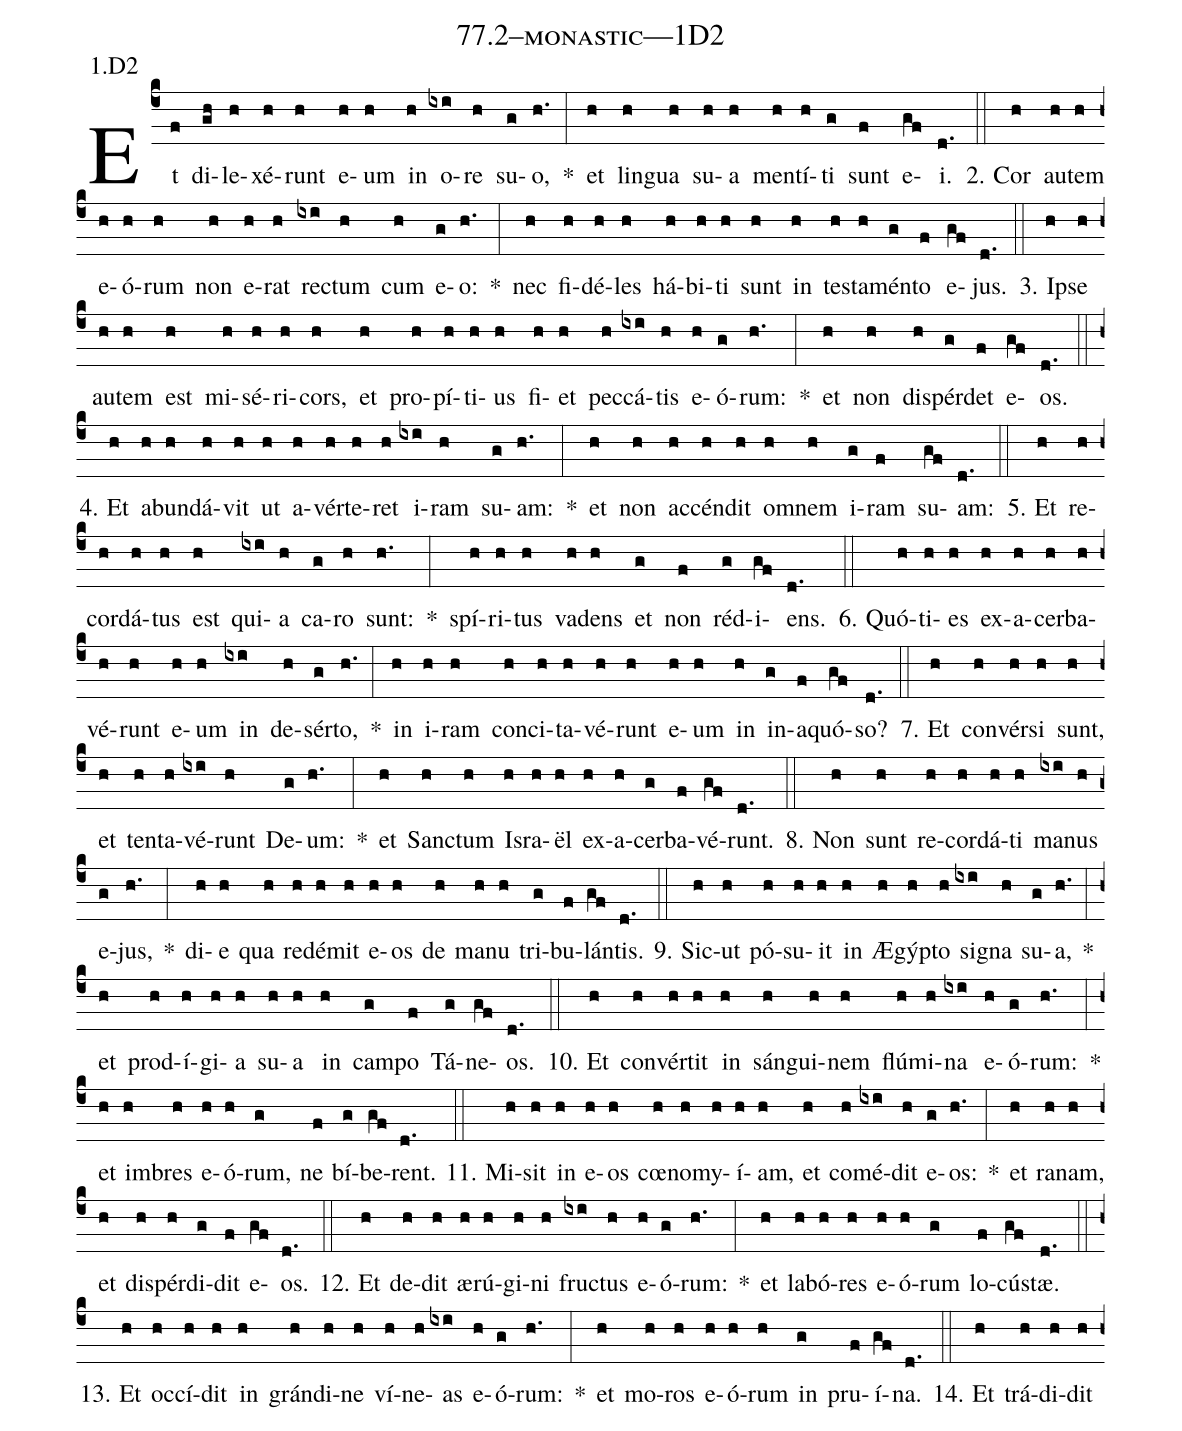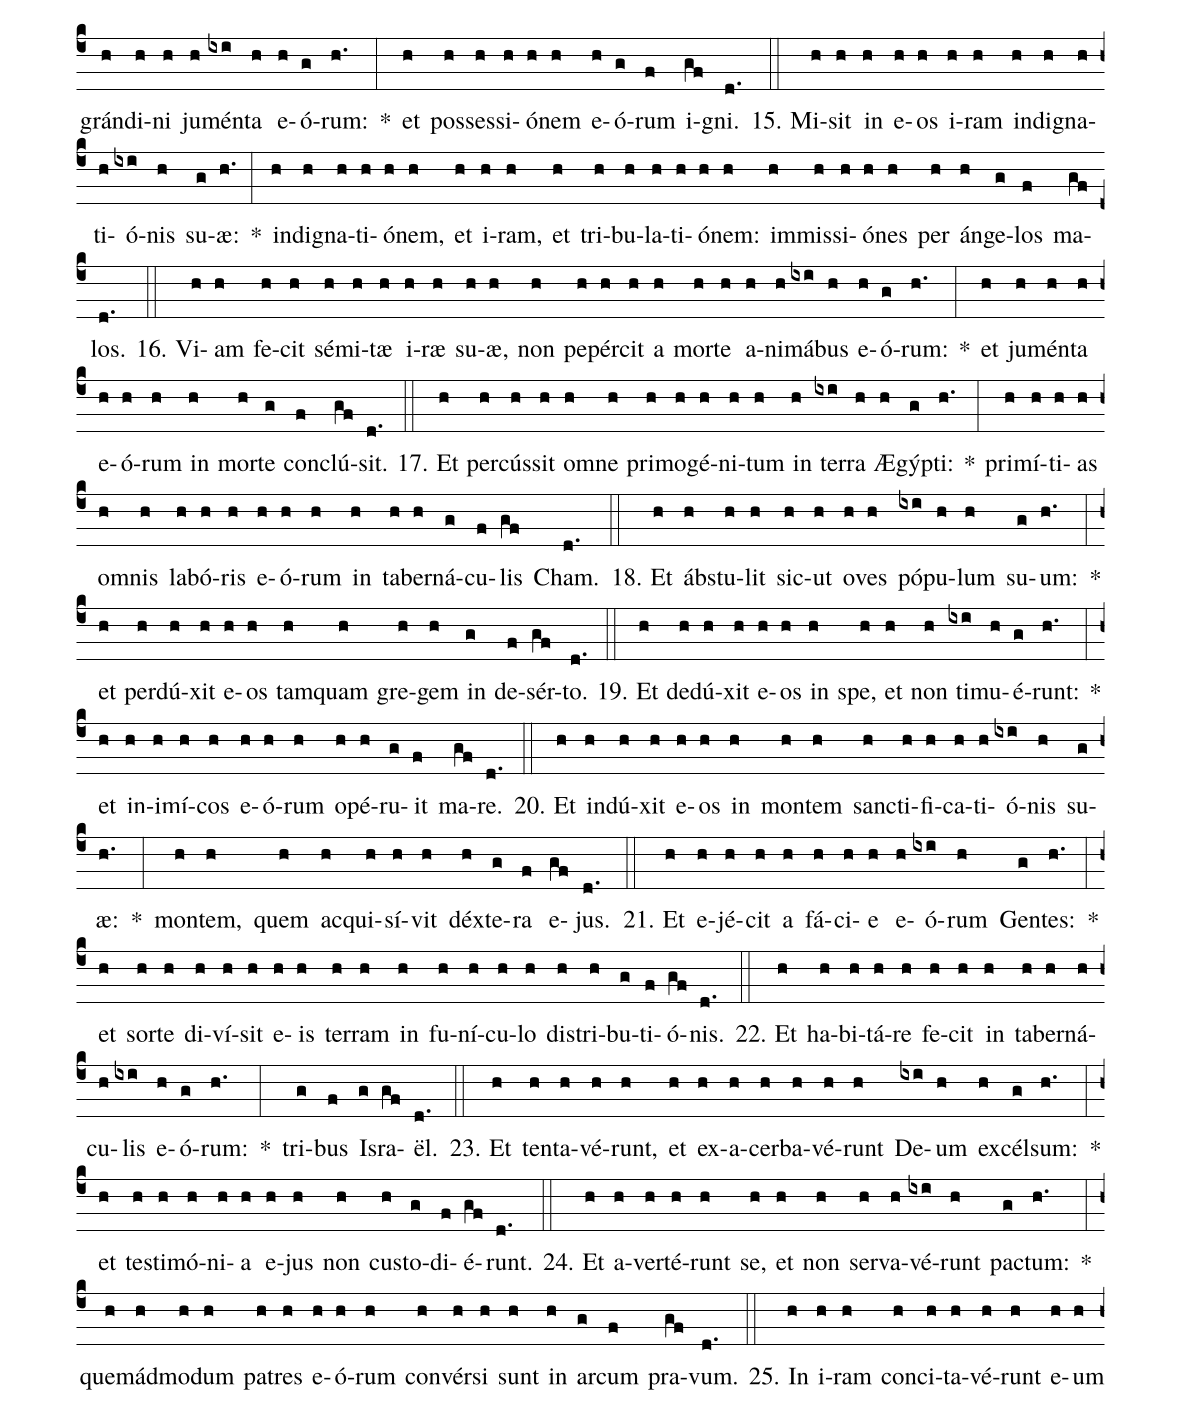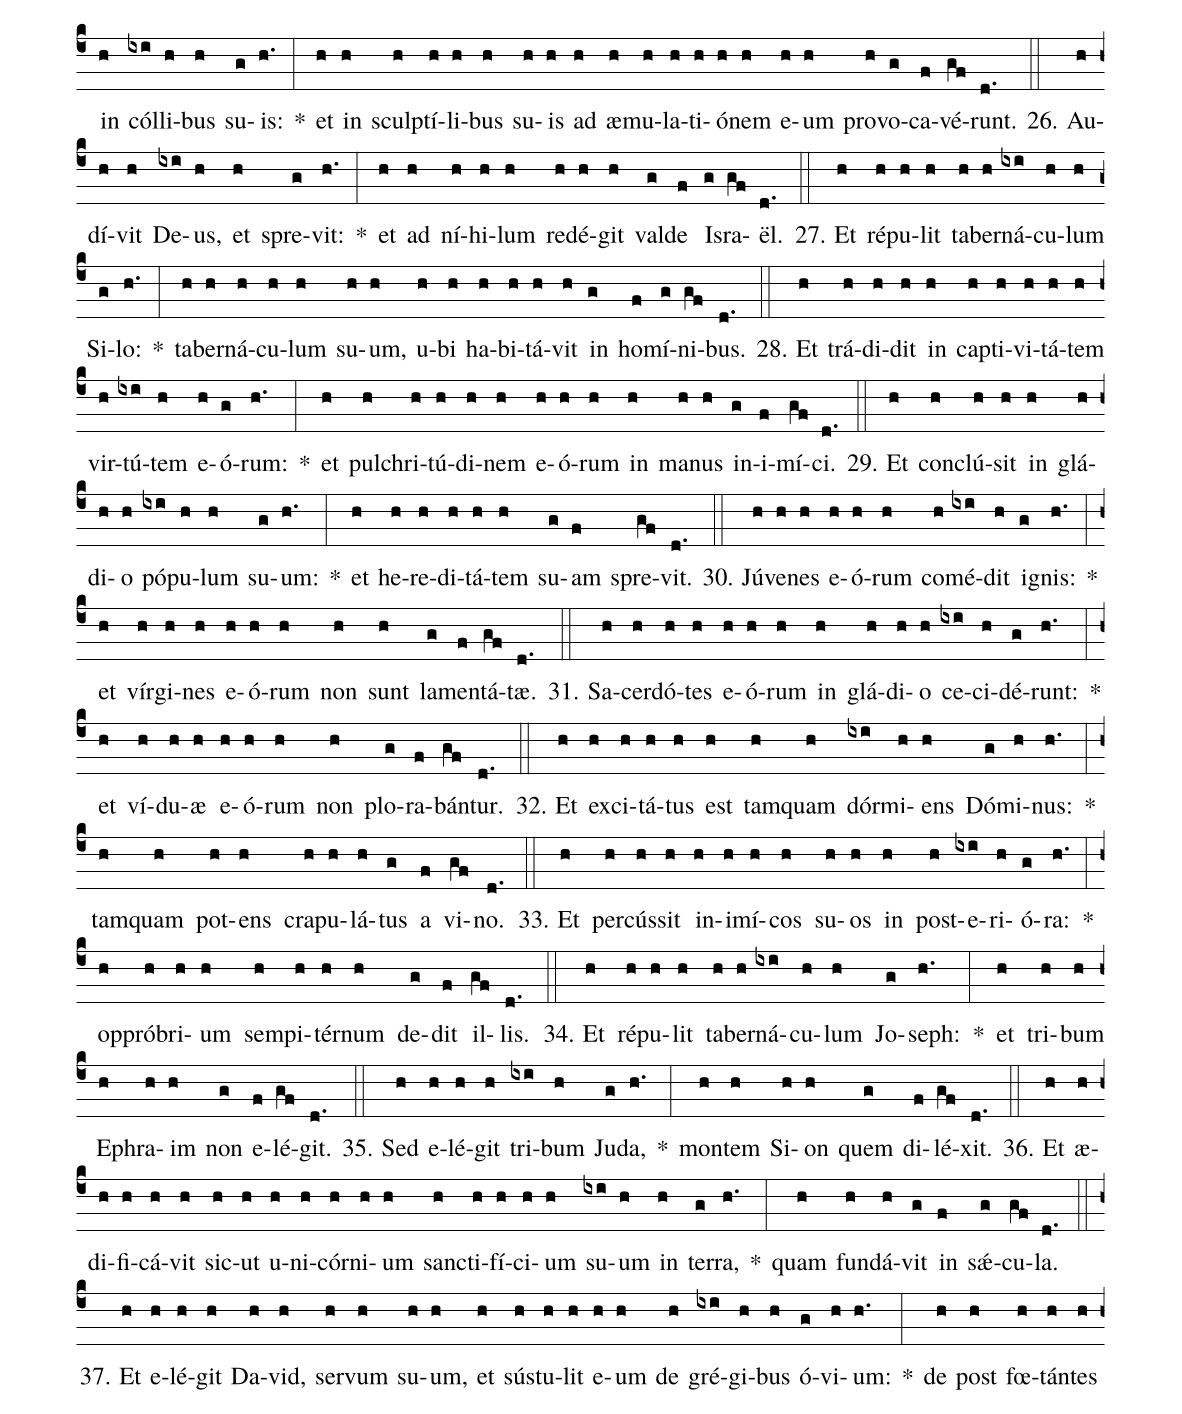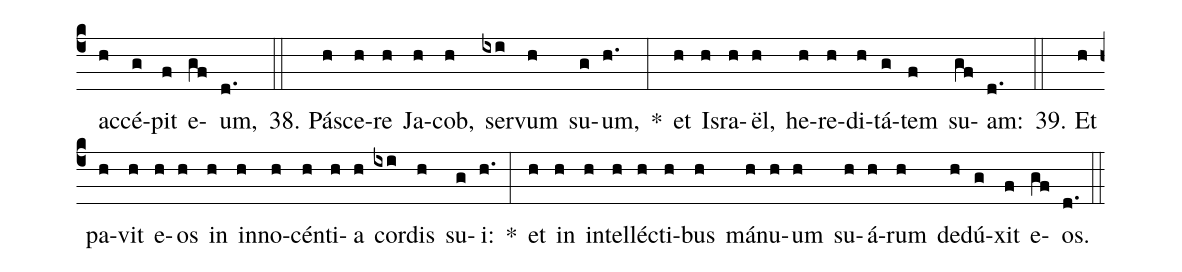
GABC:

name: 77.2--monastic---1D2;
annotation: 1.D2;
%%
(c4)Et(f) di(gh)le(h)xé(h)runt(h) e(h)um(h) in(h) o(ixi)re(h) su(g)o,(h.) *(:) et(h) lin(h)gua(h) su(h)a(h) men(h)tí(h)ti(g) sunt(f) e(gf)i.(d.) (::)
2. Cor(h) au(h)tem(h) e(h)ó(h)rum(h) non(h) e(h)rat(h) rec(ixi)tum(h) cum(h) e(g)o:(h.) *(:) nec(h) fi(h)dé(h)les(h) há(h)bi(h)ti(h) sunt(h) in(h) tes(h)ta(h)mén(g)to(f) e(gf)jus.(d.) (::)
3. Ip(h)se(h) au(h)tem(h) est(h) mi(h)sé(h)ri(h)cors,(h) et(h) pro(h)pí(h)ti(h)us(h) fi(h)et(h) pec(h)cá(ixi)tis(h) e(h)ó(g)rum:(h.) *(:) et(h) non(h) dis(h)pér(g)det(f) e(gf)os.(d.) (::)
4. Et(h) ab(h)un(h)dá(h)vit(h) ut(h) a(h)vér(h)te(h)ret(h) i(ixi)ram(h) su(g)am:(h.) *(:) et(h) non(h) ac(h)cén(h)dit(h) om(h)nem(h) i(g)ram(f) su(gf)am:(d.) (::)
5. Et(h) re(h)cor(h)dá(h)tus(h) est(h) qui(ixi)a(h) ca(g)ro(h) sunt:(h.) *(:) spí(h)ri(h)tus(h) va(h)dens(h) et(g) non(f) réd(g)i(gf)ens.(d.) (::)
6. Quó(h)ti(h)es(h) ex(h)a(h)cer(h)ba(h)vé(h)runt(h) e(h)um(h) in(ixi) de(h)sér(g)to,(h.) *(:) in(h) i(h)ram(h) con(h)ci(h)ta(h)vé(h)runt(h) e(h)um(h) in(h) in(g)a(f)quó(gf)so?(d.) (::)
7. Et(h) con(h)vér(h)si(h) sunt,(h) et(h) ten(h)ta(h)vé(ixi)runt(h) De(g)um:(h.) *(:) et(h) Sanc(h)tum(h) Is(h)ra(h)ël(h) ex(h)a(h)cer(g)ba(f)vé(gf)runt.(d.) (::)
8. Non(h) sunt(h) re(h)cor(h)dá(h)ti(h) ma(ixi)nus(h) e(g)jus,(h.) *(:) di(h)e(h) qua(h) red(h)é(h)mit(h) e(h)os(h) de(h) ma(h)nu(h) tri(g)bu(f)lán(gf)tis.(d.) (::)
9. Sic(h)ut(h) pó(h)su(h)it(h) in(h) Æ(h)gýp(h)to(h) si(ixi)gna(h) su(g)a,(h.) *(:) et(h) prod(h)í(h)gi(h)a(h) su(h)a(h) in(h) cam(g)po(f) Tá(g)ne(gf)os.(d.) (::)
10. Et(h) con(h)vér(h)tit(h) in(h) sán(h)gui(h)nem(h) flú(h)mi(h)na(ixi) e(h)ó(g)rum:(h.) *(:) et(h) im(h)bres(h) e(h)ó(h)rum,(g) ne(f) bí(g)be(gf)rent.(d.) (::)
11. Mi(h)sit(h) in(h) e(h)os(h) cœ(h)no(h)my(h)í(h)am,(h) et(h) com(h)é(ixi)dit(h) e(g)os:(h.) *(:) et(h) ra(h)nam,(h) et(h) dis(h)pér(h)di(g)dit(f) e(gf)os.(d.) (::)
12. Et(h) de(h)dit(h) æ(h)rú(h)gi(h)ni(h) fruc(ixi)tus(h) e(h)ó(g)rum:(h.) *(:) et(h) la(h)bó(h)res(h) e(h)ó(h)rum(g) lo(f)cús(gf)tæ.(d.) (::)
13. Et(h) oc(h)cí(h)dit(h) in(h) grán(h)di(h)ne(h) ví(h)ne(h)as(ixi) e(h)ó(g)rum:(h.) *(:) et(h) mo(h)ros(h) e(h)ó(h)rum(h) in(g) pru(f)í(gf)na.(d.) (::)
14. Et(h) trá(h)di(h)dit(h) grán(h)di(h)ni(h) ju(h)mén(ixi)ta(h) e(h)ó(g)rum:(h.) *(:) et(h) pos(h)ses(h)si(h)ó(h)nem(h) e(h)ó(g)rum(f) i(gf)gni.(d.) (::)
15. Mi(h)sit(h) in(h) e(h)os(h) i(h)ram(h) in(h)di(h)gna(h)ti(h)ó(ixi)nis(h) su(g)æ:(h.) *(:) in(h)di(h)gna(h)ti(h)ó(h)nem,(h) et(h) i(h)ram,(h) et(h) tri(h)bu(h)la(h)ti(h)ó(h)nem:(h) im(h)mis(h)si(h)ó(h)nes(h) per(h) án(h)ge(g)los(f) ma(gf)los.(d.) (::)
16. Vi(h)am(h) fe(h)cit(h) sé(h)mi(h)tæ(h) i(h)ræ(h) su(h)æ,(h) non(h) pe(h)pér(h)cit(h) a(h) mor(h)te(h) a(h)ni(h)má(ixi)bus(h) e(h)ó(g)rum:(h.) *(:) et(h) ju(h)mén(h)ta(h) e(h)ó(h)rum(h) in(h) mor(h)te(g) con(f)clú(gf)sit.(d.) (::)
17. Et(h) per(h)cús(h)sit(h) om(h)ne(h) pri(h)mo(h)gé(h)ni(h)tum(h) in(h) ter(ixi)ra(h) Æ(h)gýp(g)ti:(h.) *(:) pri(h)mí(h)ti(h)as(h) om(h)nis(h) la(h)bó(h)ris(h) e(h)ó(h)rum(h) in(h) ta(h)ber(h)ná(g)cu(f)lis(gf) Cham.(d.) (::)
18. Et(h) ábs(h)tu(h)lit(h) sic(h)ut(h) o(h)ves(h) pó(ixi)pu(h)lum(h) su(g)um:(h.) *(:) et(h) per(h)dú(h)xit(h) e(h)os(h) tam(h)quam(h) gre(h)gem(h) in(g) de(f)sér(gf)to.(d.) (::)
19. Et(h) de(h)dú(h)xit(h) e(h)os(h) in(h) spe,(h) et(h) non(h) ti(ixi)mu(h)é(g)runt:(h.) *(:) et(h) in(h)i(h)mí(h)cos(h) e(h)ó(h)rum(h) o(h)pé(h)ru(g)it(f) ma(gf)re.(d.) (::)
20. Et(h) in(h)dú(h)xit(h) e(h)os(h) in(h) mon(h)tem(h) sanc(h)ti(h)fi(h)ca(h)ti(h)ó(ixi)nis(h) su(g)æ:(h.) *(:) mon(h)tem,(h) quem(h) ac(h)qui(h)sí(h)vit(h) déx(h)te(g)ra(f) e(gf)jus.(d.) (::)
21. Et(h) e(h)jé(h)cit(h) a(h) fá(h)ci(h)e(h) e(h)ó(ixi)rum(h) Gen(g)tes:(h.) *(:) et(h) sor(h)te(h) di(h)ví(h)sit(h) e(h)is(h) ter(h)ram(h) in(h) fu(h)ní(h)cu(h)lo(h) dis(h)tri(h)bu(g)ti(f)ó(gf)nis.(d.) (::)
22. Et(h) ha(h)bi(h)tá(h)re(h) fe(h)cit(h) in(h) ta(h)ber(h)ná(h)cu(h)lis(ixi) e(h)ó(g)rum:(h.) *(:) tri(g)bus(f) Is(g)ra(gf)ël.(d.) (::)
23. Et(h) ten(h)ta(h)vé(h)runt,(h) et(h) ex(h)a(h)cer(h)ba(h)vé(h)runt(h) De(ixi)um(h) ex(h)cél(g)sum:(h.) *(:) et(h) tes(h)ti(h)mó(h)ni(h)a(h) e(h)jus(h) non(h) cus(h)to(g)di(f)é(gf)runt.(d.) (::)
24. Et(h) a(h)ver(h)té(h)runt(h) se,(h) et(h) non(h) ser(h)va(h)vé(ixi)runt(h) pac(g)tum:(h.) *(:) quem(h)ád(h)mo(h)dum(h) pa(h)tres(h) e(h)ó(h)rum(h) con(h)vér(h)si(h) sunt(h) in(h) ar(g)cum(f) pra(gf)vum.(d.) (::)
25. In(h) i(h)ram(h) con(h)ci(h)ta(h)vé(h)runt(h) e(h)um(h) in(h) cól(ixi)li(h)bus(h) su(g)is:(h.) *(:) et(h) in(h) sculp(h)tí(h)li(h)bus(h) su(h)is(h) ad(h) æ(h)mu(h)la(h)ti(h)ó(h)nem(h) e(h)um(h) pro(h)vo(g)ca(f)vé(gf)runt.(d.) (::)
26. Au(h)dí(h)vit(h) De(ixi)us,(h) et(h) spre(g)vit:(h.) *(:) et(h) ad(h) ní(h)hi(h)lum(h) red(h)é(h)git(h) val(g)de(f) Is(g)ra(gf)ël.(d.) (::)
27. Et(h) ré(h)pu(h)lit(h) ta(h)ber(h)ná(ixi)cu(h)lum(h) Si(g)lo:(h.) *(:) ta(h)ber(h)ná(h)cu(h)lum(h) su(h)um,(h) u(h)bi(h) ha(h)bi(h)tá(h)vit(h) in(g) ho(f)mí(g)ni(gf)bus.(d.) (::)
28. Et(h) trá(h)di(h)dit(h) in(h) cap(h)ti(h)vi(h)tá(h)tem(h) vir(h)tú(ixi)tem(h) e(h)ó(g)rum:(h.) *(:) et(h) pul(h)chri(h)tú(h)di(h)nem(h) e(h)ó(h)rum(h) in(h) ma(h)nus(h) in(g)i(f)mí(gf)ci.(d.) (::)
29. Et(h) con(h)clú(h)sit(h) in(h) glá(h)di(h)o(h) pó(ixi)pu(h)lum(h) su(g)um:(h.) *(:) et(h) he(h)re(h)di(h)tá(h)tem(h) su(g)am(f) spre(gf)vit.(d.) (::)
30. Jú(h)ve(h)nes(h) e(h)ó(h)rum(h) com(h)é(ixi)dit(h) i(g)gnis:(h.) *(:) et(h) vír(h)gi(h)nes(h) e(h)ó(h)rum(h) non(h) sunt(h) la(g)men(f)tá(gf)tæ.(d.) (::)
31. Sa(h)cer(h)dó(h)tes(h) e(h)ó(h)rum(h) in(h) glá(h)di(h)o(h) ce(ixi)ci(h)dé(g)runt:(h.) *(:) et(h) ví(h)du(h)æ(h) e(h)ó(h)rum(h) non(h) plo(g)ra(f)bán(gf)tur.(d.) (::)
32. Et(h) ex(h)ci(h)tá(h)tus(h) est(h) tam(h)quam(h) dór(ixi)mi(h)ens(h) Dó(g)mi(h)nus:(h.) *(:) tam(h)quam(h) pot(h)ens(h) cra(h)pu(h)lá(h)tus(g) a(f) vi(gf)no.(d.) (::)
33. Et(h) per(h)cús(h)sit(h) in(h)i(h)mí(h)cos(h) su(h)os(h) in(h) post(h)e(ixi)ri(h)ó(g)ra:(h.) *(:) op(h)pró(h)bri(h)um(h) sem(h)pi(h)tér(h)num(h) de(g)dit(f) il(gf)lis.(d.) (::)
34. Et(h) ré(h)pu(h)lit(h) ta(h)ber(h)ná(ixi)cu(h)lum(h) Jo(g)seph:(h.) *(:) et(h) tri(h)bum(h) E(h)phra(h)im(h) non(g) e(f)lé(gf)git.(d.) (::)
35. Sed(h) e(h)lé(h)git(h) tri(ixi)bum(h) Ju(g)da,(h.) *(:) mon(h)tem(h) Si(h)on(h) quem(g) di(f)lé(gf)xit.(d.) (::)
36. Et(h) æ(h)di(h)fi(h)cá(h)vit(h) sic(h)ut(h) u(h)ni(h)cór(h)ni(h)um(h) sanc(h)ti(h)fí(h)ci(h)um(h) su(ixi)um(h) in(h) ter(g)ra,(h.) *(:) quam(h) fun(h)dá(h)vit(g) in(f) sǽ(g)cu(gf)la.(d.) (::)
37. Et(h) e(h)lé(h)git(h) Da(h)vid,(h) ser(h)vum(h) su(h)um,(h) et(h) sús(h)tu(h)lit(h) e(h)um(h) de(h) gré(ixi)gi(h)bus(h) ó(g)vi(h)um:(h.) *(:) de(h) post(h) fœ(h)tán(h)tes(h) ac(h)cé(g)pit(f) e(gf)um,(d.) (::)
38. Pá(h)sce(h)re(h) Ja(h)cob,(h) ser(ixi)vum(h) su(g)um,(h.) *(:) et(h) Is(h)ra(h)ël,(h) he(h)re(h)di(h)tá(g)tem(f) su(gf)am:(d.) (::)
39. Et(h) pa(h)vit(h) e(h)os(h) in(h) in(h)no(h)cén(h)ti(h)a(h) cor(ixi)dis(h) su(g)i:(h.) *(:) et(h) in(h) in(h)tel(h)léc(h)ti(h)bus(h) má(h)nu(h)um(h) su(h)á(h)rum(h) de(h)dú(g)xit(f) e(gf)os.(d.) (::)
